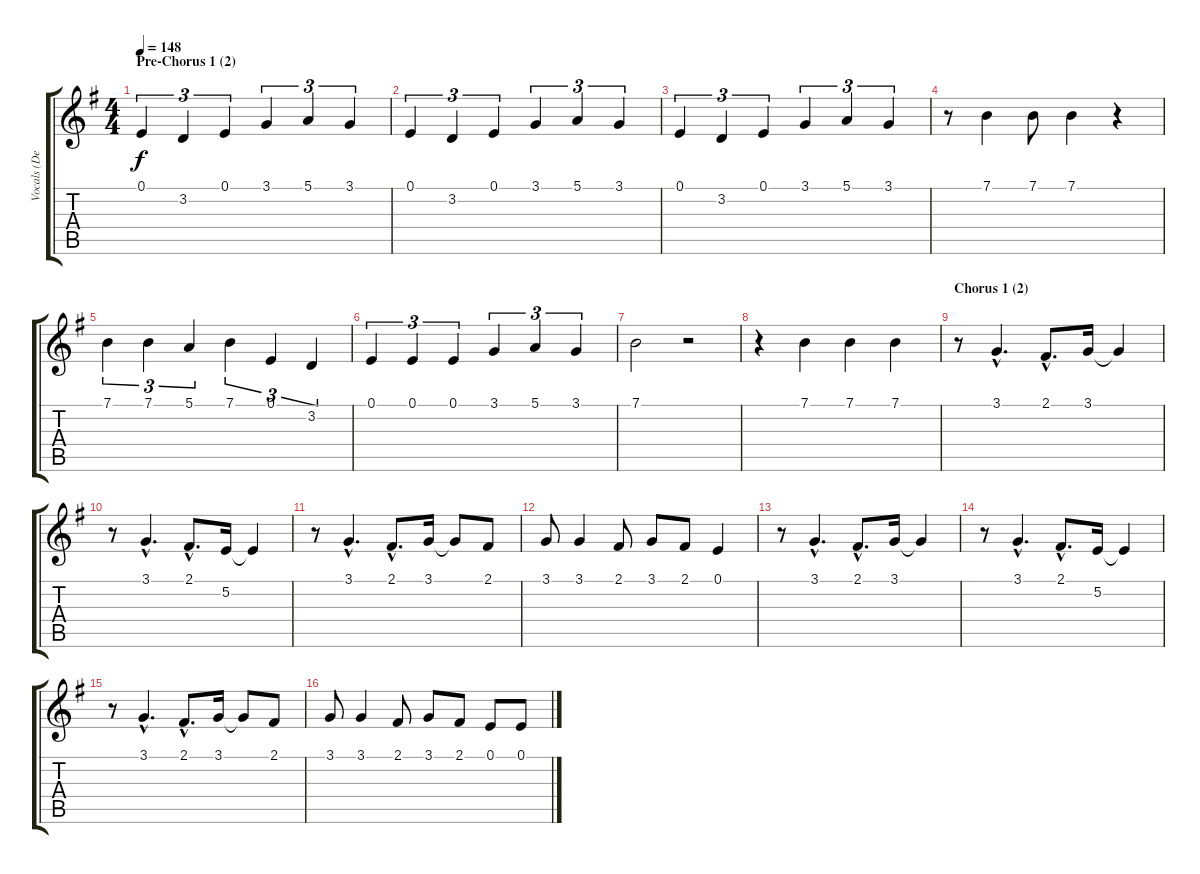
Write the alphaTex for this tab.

\track ("Vocals (Dexter)" "Vocals (De") {instrument tenorsax}
\staff {score tabs}
\tuning (E4 B3 G3 D3 A2 E2) {hide}
\ts (4 4)
\section ("" "Pre-Chorus 1 (2)")
\tempo 148
\clef g2
\ks g
0.1.4{tu (3 2) dy f} 3.2.4{tu (3 2)} 0.1.4{tu (3 2)} 3.1.4{tu (3 2)} 5.1.4{tu (3 2)} 3.1.4{tu (3 2)} |
0.1.4{tu (3 2)} 3.2.4{tu (3 2)} 0.1.4{tu (3 2)} 3.1.4{tu (3 2)} 5.1.4{tu (3 2)} 3.1.4{tu (3 2)} |
0.1.4{tu (3 2)} 3.2.4{tu (3 2)} 0.1.4{tu (3 2)} 3.1.4{tu (3 2)} 5.1.4{tu (3 2)} 3.1.4{tu (3 2)} |
r.8 7.1.4 7.1.8 7.1.4 r.4 |
7.1.4{tu (3 2)} 7.1.4{tu (3 2)} 5.1.4{tu (3 2)} 7.1.4{tu (3 2)} 0.1.4{tu (3 2)} 3.2.4{tu (3 2)} |
0.1.4{tu (3 2)} 0.1.4{tu (3 2)} 0.1.4{tu (3 2)} 3.1.4{tu (3 2)} 5.1.4{tu (3 2)} 3.1.4{tu (3 2)} |
7.1.2 r.2 |
r.4 7.1.4 7.1.4 7.1.4 |
\section ("" "Chorus 1 (2)")
r.8 3.1{hac}.4{d} 2.1{hac}.8{d} 3.1.16 3.1{t}.4 |
r.8 3.1{hac}.4{d} 2.1{hac}.8{d} 5.2.16 5.2{t}.4 |
r.8 3.1{hac}.4{d} 2.1{hac}.8{d} 3.1.16 3.1{t}.8 2.1.8 |
3.1.8 3.1.4 2.1.8 3.1.8 2.1.8 0.1.4 |
r.8 3.1{hac}.4{d} 2.1{hac}.8{d} 3.1.16 3.1{t}.4 |
r.8 3.1{hac}.4{d} 2.1{hac}.8{d} 5.2.16 5.2{t}.4 |
r.8 3.1{hac}.4{d} 2.1{hac}.8{d} 3.1.16 3.1{t}.8 2.1.8 |
3.1.8 3.1.4 2.1.8 3.1.8 2.1.8 0.1.8 0.1.8
